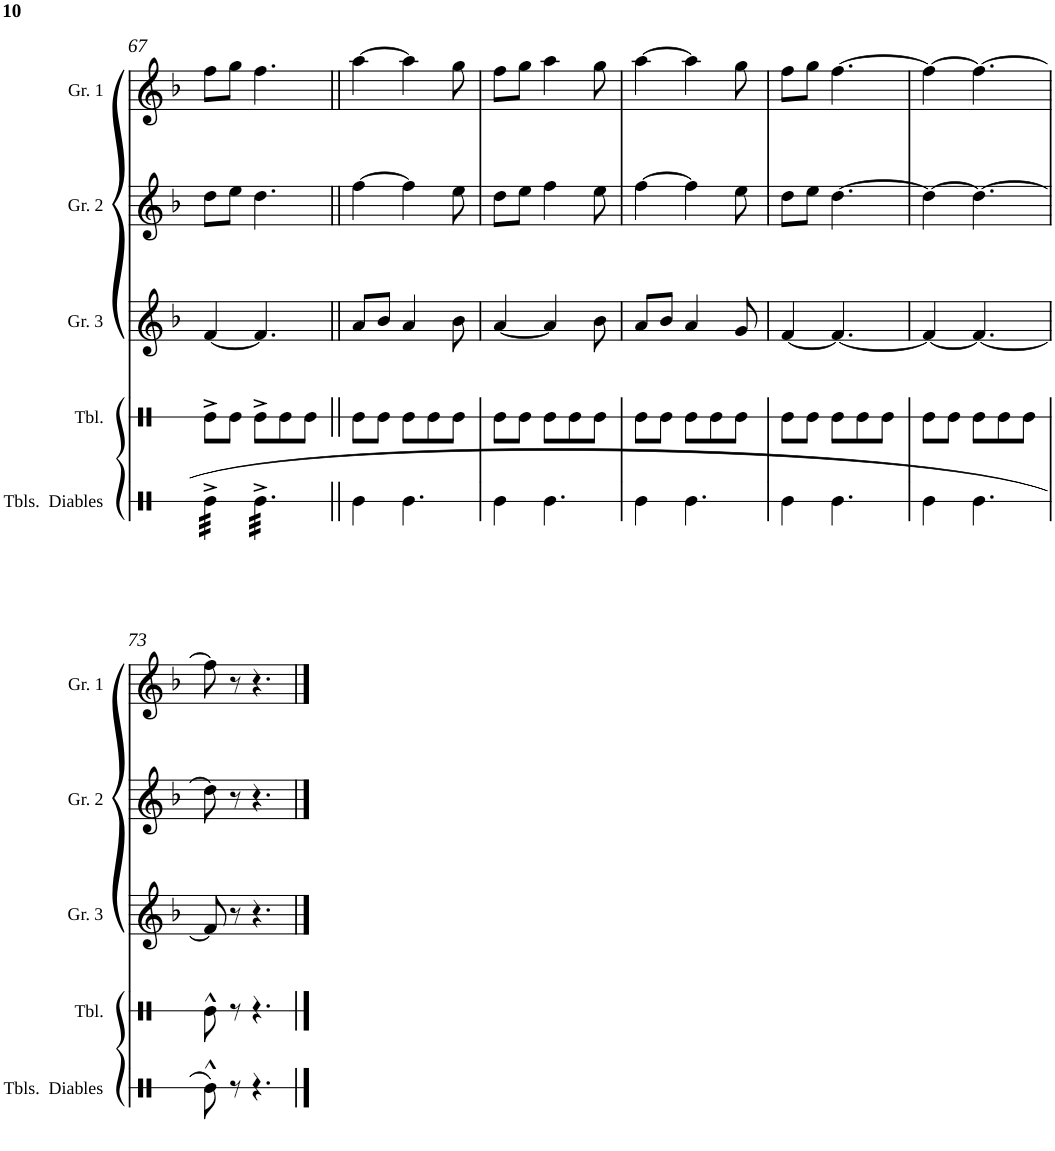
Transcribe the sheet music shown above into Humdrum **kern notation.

**kern	**kern	**kern	**kern	**kern
*part5	*part4	*part3	*part2	*part1
*staff5	*staff4	*staff3	*staff2	*staff1
*I"Timbals dels Diables	*I"Timbal	*I"Gralla 3	*I"Gralla 2	*I"Gralla 1
*I'Tbls.  Diables	*I'Tbl.	*I'Gr. 3	*I'Gr. 2	*I'Gr. 1
!!LO:PB:g=z
*clefX	*clefX	*clefG2	*clefG2	*clefG2
*k[b-]	*k[b-]	*k[b-]	*k[b-]	*k[b-]
*d:	*d:	*d:	*d:	*d:
*M3/8	*M3/8	*M3/8	*M3/8	*M3/8
=67	=67	=67	=67	=67
*tremolo	*	*	*	*
32Re^\LLL	8Re^\L	[4f/	8dd\L	8ff\L
32Re^\	.	.	.	.
32Re^\	.	.	.	.
32Re^\	.	.	.	.
32Re^\	8Re\J	.	8ee\J	8gg\J
32Re^\	.	.	.	.
32Re^\	.	.	.	.
32Re^\JJJ	.	.	.	.
[64Re^\	8Re^\L	8f/_	[8dd\	[8ff\
64Re^\	.	.	.	.
64Re^\	.	.	.	.
64Re^\	.	.	.	.
64Re^\	.	.	.	.
64Re^\	.	.	.	.
64Re^\	.	.	.	.
64Re^\	.	.	.	.
*Xtremolo	*	*	*	*
4ryy	8Re\	4ryy	4ryy	4ryy
.	8Re\J	.	.	.
=68||	=68||	=68||	=68||	=68||
4Re\	8Re\L	8a/L	[4ff\	[4aa\
.	8Re\J	4f/]	.	.
4Re\]	8Re\L	.	4dd\]	4ff\]
.	8Re\	8b-/J	.	.
[8Re\	8Re\J	[8a/	8ff\_	8aa\_
8ryy	8ryy	8b-\	8ee\	8gg\
=69	=69	=69	=69	=69
4Re\	8Re\L	[4a/	8dd\L	8ff\L
.	8Re\J	.	8ff\]	8aa\]
4Re\]	8Re\L	8a/]	8ee\J	8gg\J
.	8Re\	8a/_	[8ff\	[8aa\
[8Re\	8Re\J	8b-\	8ee\	8gg\
=70	=70	=70	=70	=70
4Re\	8Re\L	8a/L	[4ff\	[4aa\
.	8Re\J	8a/]	.	.
4Re\]	8Re\L	8b-/J	8ff\]	8aa\]
.	8Re\	[8a/	8ff\_	8aa\_
[8Re\	8Re\J	8g/	8ee\	8gg\
=71	=71	=71	=71	=71
4Re\	8Re\L	[4f/	8dd\L	8ff\L
.	8Re\J	.	8ff\]	8aa\]
4Re\]	8Re\L	8a/]	8ee\J	8gg\J
.	8Re\	8f/_	[8dd\	[8ff\
[8Re\	8Re\J	8ryy	8ryy	8ryy
=72	=72	=72	=72	=72
4Re\	8Re\L	4f/_	4dd\_	4ff\_
.	8Re\J	.	.	.
4Re\]	8Re\L	4f/_	4dd\_	4ff\_
.	8Re\	.	.	.
[8Re\	8Re\J	8f/_	8dd\_	8ff\_
!!LO:LB:g=z
=73	=73	=73	=73	=73
8Re^^\	8Re^^\	8f/]	8dd\]	8ff\]
4Re\]	8r	4f/_	4dd\_	4ff\_
.	8r	.	.	.
8r	4ryy	8r	8r	8r
8r	.	8r	8r	8r
==74	==74	==74	==74	==74
4r	4r	4r	4r	4r
=	=	=	=	=
*-	*-	*-	*-	*-
